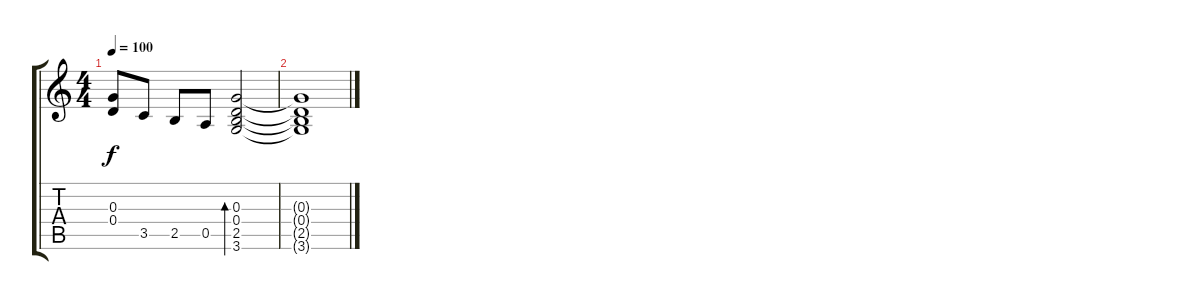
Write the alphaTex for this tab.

\track "" {instrument acousticguitarsteel}
\staff {score tabs}
\tuning (E4 B3 G3 D3 A2 E2) {hide}
\ts (4 4)
\tempo 100
\clef g2
\ks c
(0.3 0.4).8{dy f} 3.5.8 2.5.8 0.5.8 (0.3 0.4 2.5 3.6).2{bd 60} |
(0.3{t} 0.4{t} 2.5{t} 3.6{t}).1
